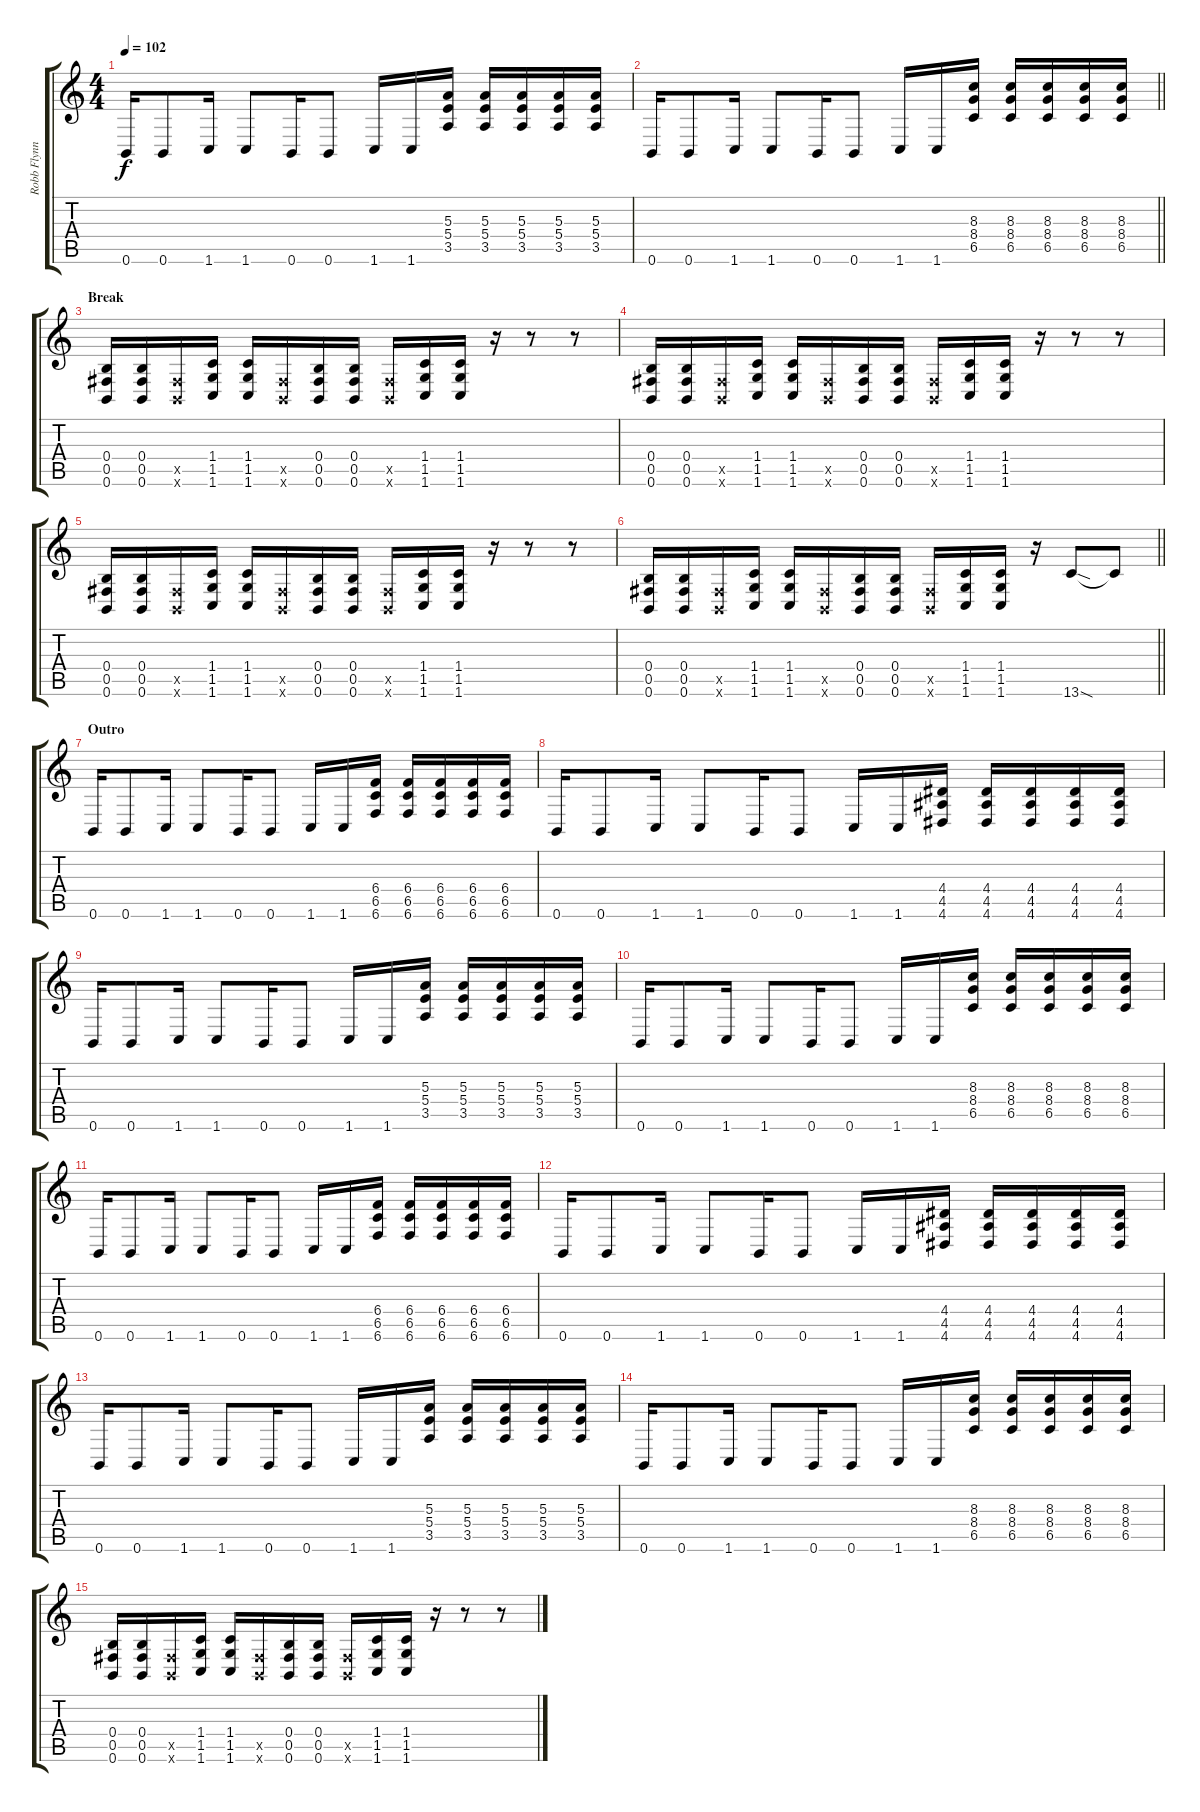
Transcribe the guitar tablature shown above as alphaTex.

\track ("Robb Flynn (Guitar)" "Robb Flynn") {instrument distortionguitar}
\staff {score tabs}
\tuning (Db4 Ab3 E3 B2 Gb2 B1) {hide}
\ts (4 4)
\tempo 102
\clef g2
\ks c
0.6.16{dy f} 0.6.8 1.6.16 1.6.8 0.6.16 0.6.8 1.6.16 1.6.16 (5.3 5.4 3.5).16 (5.3 5.4 3.5).16 (5.3 5.4 3.5).16 (5.3 5.4 3.5).16 (5.3 5.4 3.5).16 |
\barLineRight lightlight
0.6.16 0.6.8 1.6.16 1.6.8 0.6.16 0.6.8 1.6.16 1.6.16 (8.3 8.4 6.5).16 (8.3 8.4 6.5).16 (8.3 8.4 6.5).16 (8.3 8.4 6.5).16 (8.3 8.4 6.5).16 |
\section ("" "Break")
(0.4 0.5 0.6).16 (0.4 0.5 0.6).16 (0.5{x} 0.6{x}).16 (1.4 1.5 1.6).16 (1.4 1.5 1.6).16 (0.5{x} 0.6{x}).16 (0.4 0.5 0.6).16 (0.4 0.5 0.6).16 (0.5{x} 0.6{x}).16 (1.4 1.5 1.6).16 (1.4 1.5 1.6).16 r.16 r.8 r.8 |
(0.4 0.5 0.6).16 (0.4 0.5 0.6).16 (0.5{x} 0.6{x}).16 (1.4 1.5 1.6).16 (1.4 1.5 1.6).16 (0.5{x} 0.6{x}).16 (0.4 0.5 0.6).16 (0.4 0.5 0.6).16 (0.5{x} 0.6{x}).16 (1.4 1.5 1.6).16 (1.4 1.5 1.6).16 r.16 r.8 r.8 |
(0.4 0.5 0.6).16 (0.4 0.5 0.6).16 (0.5{x} 0.6{x}).16 (1.4 1.5 1.6).16 (1.4 1.5 1.6).16 (0.5{x} 0.6{x}).16 (0.4 0.5 0.6).16 (0.4 0.5 0.6).16 (0.5{x} 0.6{x}).16 (1.4 1.5 1.6).16 (1.4 1.5 1.6).16 r.16 r.8 r.8 |
\barLineRight lightlight
(0.4 0.5 0.6).16 (0.4 0.5 0.6).16 (0.5{x} 0.6{x}).16 (1.4 1.5 1.6).16 (1.4 1.5 1.6).16 (0.5{x} 0.6{x}).16 (0.4 0.5 0.6).16 (0.4 0.5 0.6).16 (0.5{x} 0.6{x}).16 (1.4 1.5 1.6).16 (1.4 1.5 1.6).16 r.16 13.6{sod}.8 13.6{t}.8 |
\section ("" "Outro")
0.6.16 0.6.8 1.6.16 1.6.8 0.6.16 0.6.8 1.6.16 1.6.16 (6.4 6.5 6.6).16 (6.4 6.5 6.6).16 (6.4 6.5 6.6).16 (6.4 6.5 6.6).16 (6.4 6.5 6.6).16 |
0.6.16 0.6.8 1.6.16 1.6.8 0.6.16 0.6.8 1.6.16 1.6.16 (4.4 4.5 4.6).16 (4.4 4.5 4.6).16 (4.4 4.5 4.6).16 (4.4 4.5 4.6).16 (4.4 4.5 4.6).16 |
0.6.16 0.6.8 1.6.16 1.6.8 0.6.16 0.6.8 1.6.16 1.6.16 (5.3 5.4 3.5).16 (5.3 5.4 3.5).16 (5.3 5.4 3.5).16 (5.3 5.4 3.5).16 (5.3 5.4 3.5).16 |
0.6.16 0.6.8 1.6.16 1.6.8 0.6.16 0.6.8 1.6.16 1.6.16 (8.3 8.4 6.5).16 (8.3 8.4 6.5).16 (8.3 8.4 6.5).16 (8.3 8.4 6.5).16 (8.3 8.4 6.5).16 |
0.6.16 0.6.8 1.6.16 1.6.8 0.6.16 0.6.8 1.6.16 1.6.16 (6.4 6.5 6.6).16 (6.4 6.5 6.6).16 (6.4 6.5 6.6).16 (6.4 6.5 6.6).16 (6.4 6.5 6.6).16 |
0.6.16 0.6.8 1.6.16 1.6.8 0.6.16 0.6.8 1.6.16 1.6.16 (4.4 4.5 4.6).16 (4.4 4.5 4.6).16 (4.4 4.5 4.6).16 (4.4 4.5 4.6).16 (4.4 4.5 4.6).16 |
0.6.16 0.6.8 1.6.16 1.6.8 0.6.16 0.6.8 1.6.16 1.6.16 (5.3 5.4 3.5).16 (5.3 5.4 3.5).16 (5.3 5.4 3.5).16 (5.3 5.4 3.5).16 (5.3 5.4 3.5).16 |
0.6.16 0.6.8 1.6.16 1.6.8 0.6.16 0.6.8 1.6.16 1.6.16 (8.3 8.4 6.5).16 (8.3 8.4 6.5).16 (8.3 8.4 6.5).16 (8.3 8.4 6.5).16 (8.3 8.4 6.5).16 |
(0.4 0.5 0.6).16 (0.4 0.5 0.6).16 (0.5{x} 0.6{x}).16 (1.4 1.5 1.6).16 (1.4 1.5 1.6).16 (0.5{x} 0.6{x}).16 (0.4 0.5 0.6).16 (0.4 0.5 0.6).16 (0.5{x} 0.6{x}).16 (1.4 1.5 1.6).16 (1.4 1.5 1.6).16 r.16 r.8 r.8
